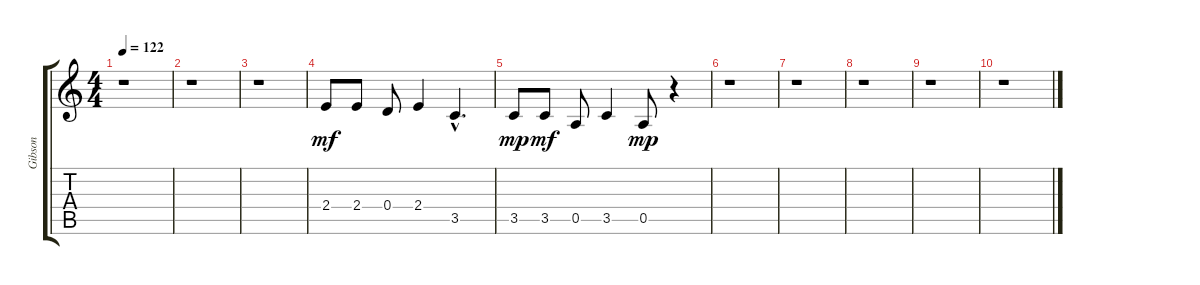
\track ("Gibson" "Gibson") {instrument electricguitarclean}
\staff {score tabs}
\tuning (E4 B3 G3 D3 A2 E2) {hide}
\ts (4 4)
\tempo 122
\clef g2
\ks c
r.1{dy f} |
r.1 |
r.1 |
2.4.8{dy mf} 2.4.8 0.4.8 2.4.4 3.5{hac}.4{d} |
3.5.8{dy mp} 3.5.8{dy mf} 0.5.8 3.5.4 0.5.8{dy mp} r.4 |
r.1 |
r.1 |
r.1 |
r.1 |
r.1
